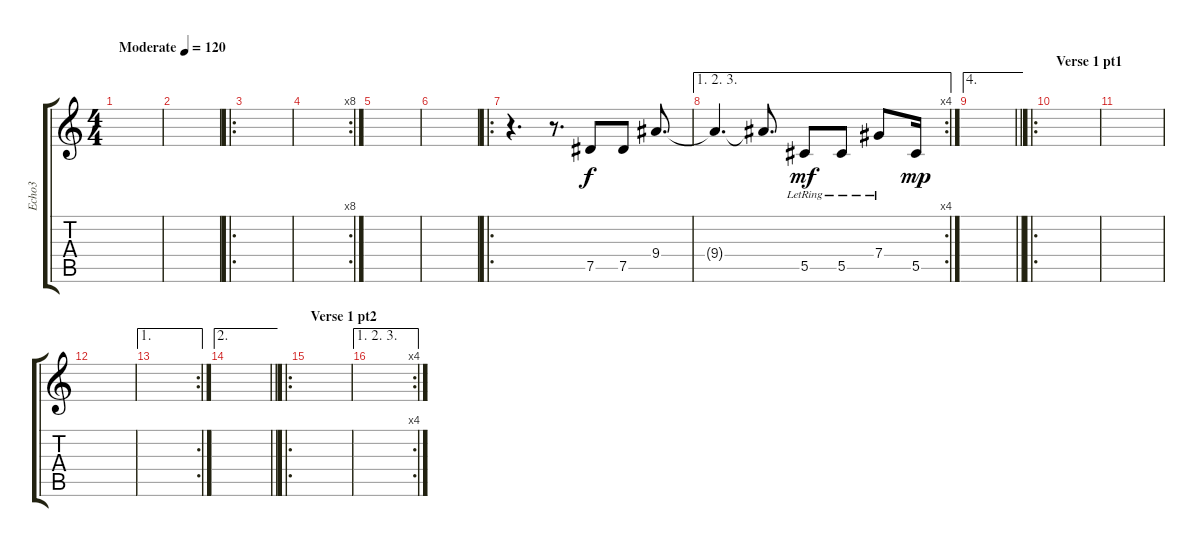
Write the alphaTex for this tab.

\track ("Echo3" "Echo3") {instrument acousticguitarsteel}
\staff {score tabs}
\tuning (Eb4 Bb3 Gb3 Db3 Ab2 Db2) {hide}
\ts (4 4)
\tempo (120 "Moderate")
\clef g2
\ks c
|
|
\ro
|
\rc 8
|
|
|
\ro
r.4{d} r.8{d} 7.5.8 7.5.8 9.4.8{d} |
\ae (1 2 3)
\rc 4
9.4{t}.4{d dy f} 9.4{t}.8{d} 5.5{lr}.8{dy mf} 5.5{lr}.8 7.4{lr}.8 5.5.16{dy mp} |
\ae 4
\barLineRight lightlight
|
\ro
\section ("" "Verse 1 pt1")
|
|
|
\ae 1
\rc 2
|
\ae 2
\barLineRight lightlight
|
\ro
\section ("" "Verse 1 pt2")
|
\ae (1 2 3)
\rc 4
